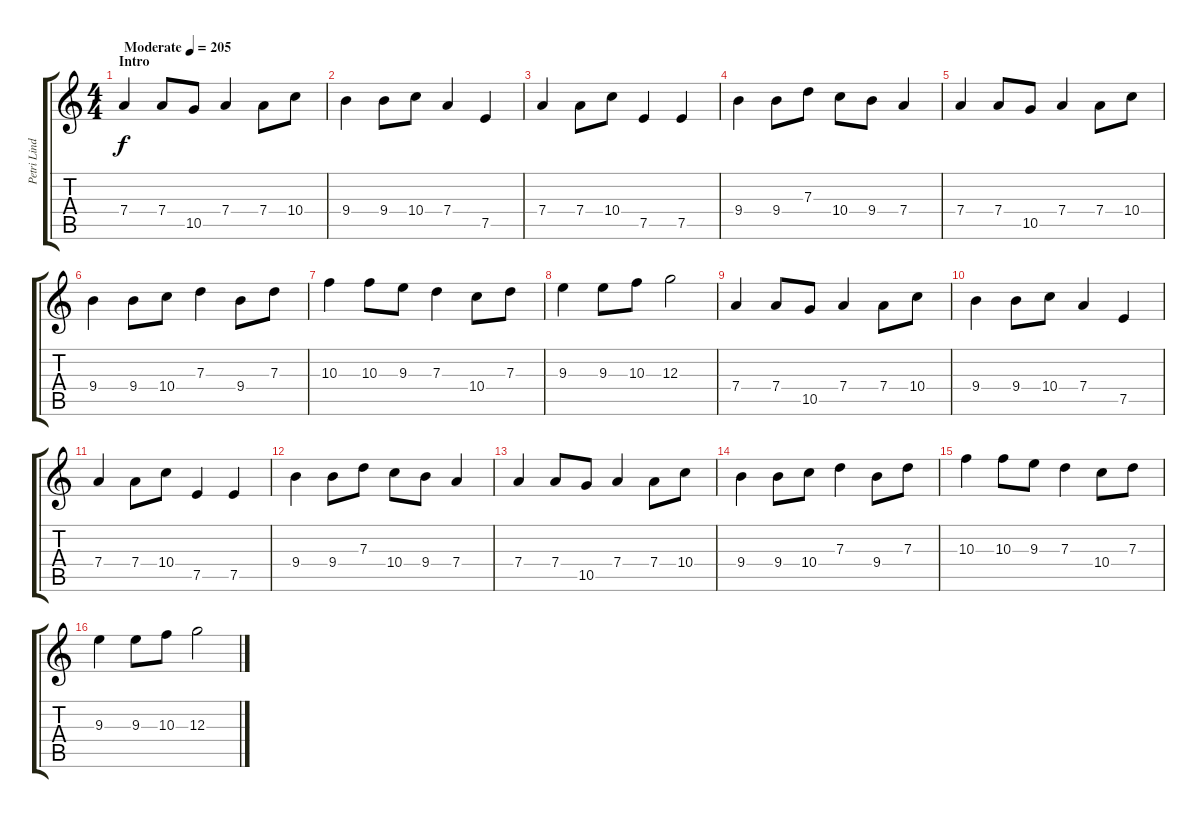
\track ("Petri Lindroos" "Petri Lind") {instrument distortionguitar}
\staff {score tabs}
\tuning (E4 B3 G3 D3 A2 E2) {hide}
\ts (4 4)
\section ("" "Intro")
\tempo (205 "Moderate")
\clef g2
\ks c
7.4.4{dy f instrument distortionguitar} 7.4.8 10.5.8 7.4.4 7.4.8 10.4.8 |
9.4.4 9.4.8 10.4.8 7.4.4 7.5.4 |
7.4.4 7.4.8 10.4.8 7.5.4 7.5.4 |
9.4.4 9.4.8 7.3.8 10.4.8 9.4.8 7.4.4 |
7.4.4 7.4.8 10.5.8 7.4.4 7.4.8 10.4.8 |
9.4.4 9.4.8 10.4.8 7.3.4 9.4.8 7.3.8 |
10.3.4 10.3.8 9.3.8 7.3.4 10.4.8 7.3.8 |
9.3.4 9.3.8 10.3.8 12.3.2 |
7.4.4 7.4.8 10.5.8 7.4.4 7.4.8 10.4.8 |
9.4.4 9.4.8 10.4.8 7.4.4 7.5.4 |
7.4.4 7.4.8 10.4.8 7.5.4 7.5.4 |
9.4.4 9.4.8 7.3.8 10.4.8 9.4.8 7.4.4 |
7.4.4 7.4.8 10.5.8 7.4.4 7.4.8 10.4.8 |
9.4.4 9.4.8 10.4.8 7.3.4 9.4.8 7.3.8 |
10.3.4 10.3.8 9.3.8 7.3.4 10.4.8 7.3.8 |
9.3.4 9.3.8 10.3.8 12.3.2
